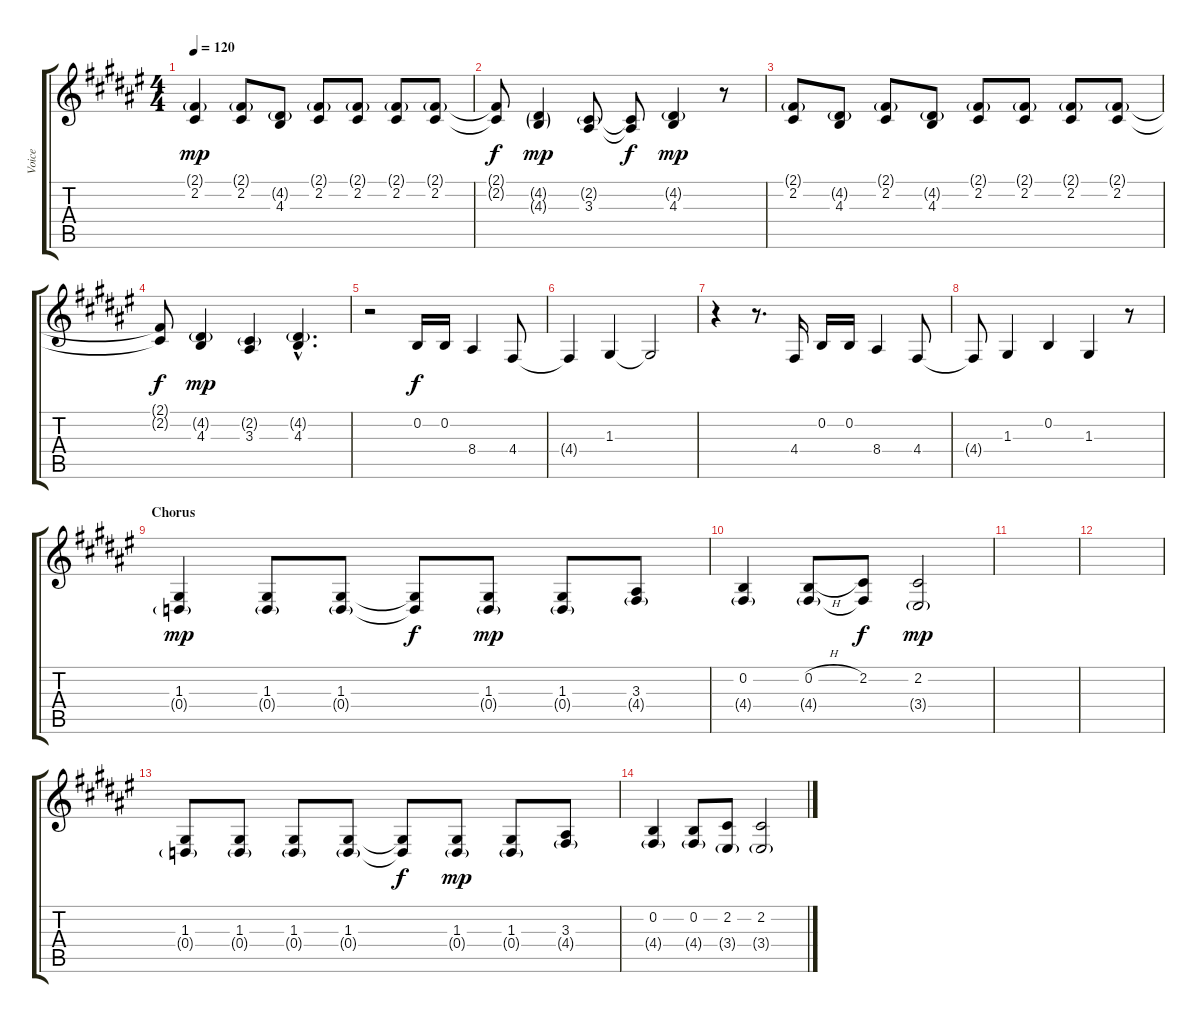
\track ("Voice" "Voice") {instrument lead1square}
\staff {score tabs}
\tuning (E4 B3 G3 D3 A2 E2) {hide}
\ts (4 4)
\tempo 120
\clef g2
\ks f#
(2.1{g} 2.2).4{dy mp} (2.1{g} 2.2).8 (4.2{g} 4.3).8 (2.1{g} 2.2).8 (2.1{g} 2.2).8 (2.1{g} 2.2).8 (2.1{g} 2.2).8 |
(2.1{t} 2.2{t}).8{dy f} (4.2{g} 4.3{g}).4{dy mp} (2.2{g} 3.3).8 (2.2{t} 3.3{t}).8{dy f} (4.2{g} 4.3).4{dy mp} r.8 |
(2.1{g} 2.2).8 (4.2{g} 4.3).8 (2.1{g} 2.2).8 (4.2{g} 4.3).8 (2.1{g} 2.2).8 (2.1{g} 2.2).8 (2.1{g} 2.2).8 (2.1{g} 2.2).8 |
(2.1{t} 2.2{t}).8{dy f} (4.2{g} 4.3).4{dy mp} (2.2{g} 3.3).4 (4.2{g hac} 4.3{hac}).4{d} |
r.2 0.2.16{dy f} 0.2.16 8.4.4 4.4.8 |
4.4{t}.4 1.3.4 1.3{t}.2 |
r.4 r.8{d} 4.4.16 0.2.16 0.2.16 8.4.4 4.4.8 |
4.4{t}.8 1.3.4 0.2.4 1.3.4 r.8 |
\section ("" "Chorus")
(1.3 0.4{g}).4{dy mp} (1.3 0.4{g}).8 (1.3 0.4{g}).8 (1.3{t} 0.4{t}).8{dy f} (1.3 0.4{g}).8{dy mp} (1.3 0.4{g}).8 (3.3 4.4{g}).8 |
(0.2 4.4{g}).4 (0.2{h} 4.4{g}).8 (2.2 4.4{t}).8{dy f} (2.2 3.4{g}).2{dy mp} |
|
|
(1.3 0.4{g}).8 (1.3 0.4{g}).8 (1.3 0.4{g}).8 (1.3 0.4{g}).8 (1.3{t} 0.4{t}).8{dy f} (1.3 0.4{g}).8{dy mp} (1.3 0.4{g}).8 (3.3 4.4{g}).8 |
(0.2 4.4{g}).4 (0.2 4.4{g}).8 (2.2 3.4{g}).8 (2.2 3.4{g}).2
